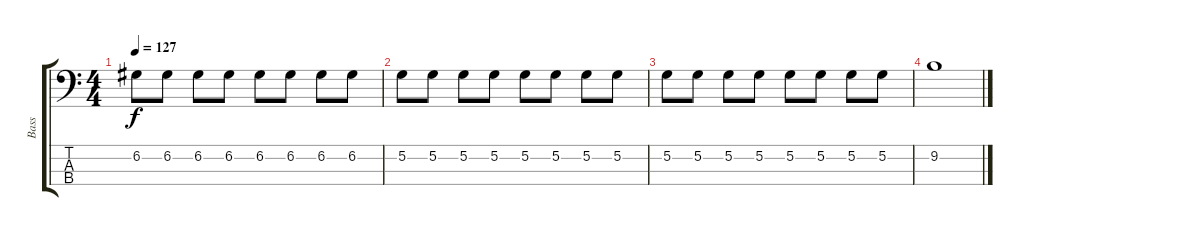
\track ("Bass" "Bass") {instrument electricbasspick}
\staff {score tabs}
\tuning (G2 D2 A1 E1) {hide}
\ts (4 4)
\tempo 127
\clef f4
\ks c
6.2.8{dy f} 6.2.8 6.2.8 6.2.8 6.2.8 6.2.8 6.2.8 6.2.8 |
5.2.8 5.2.8 5.2.8 5.2.8 5.2.8 5.2.8 5.2.8 5.2.8 |
5.2.8 5.2.8 5.2.8 5.2.8 5.2.8 5.2.8 5.2.8 5.2.8 |
9.2.1
